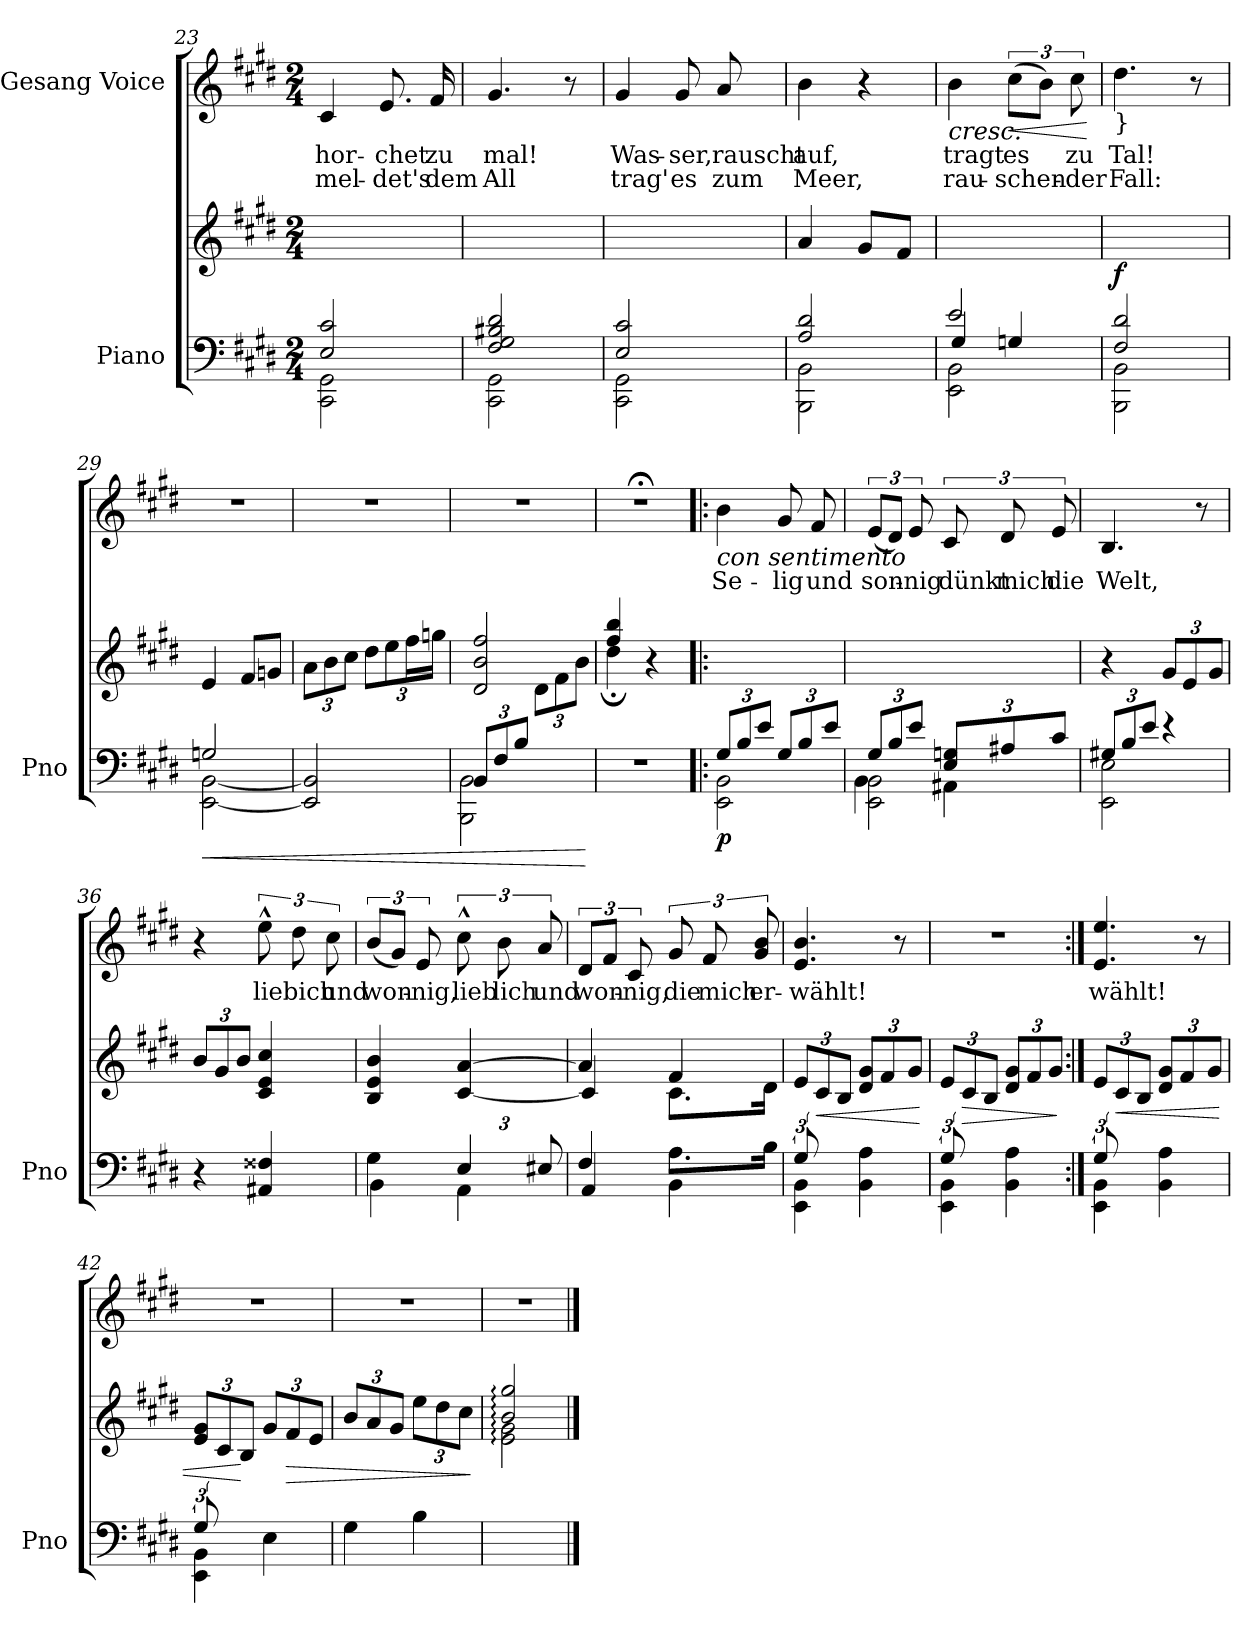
**kern	**kern	**dynam	**kern	**text	**text	**dynam
*part2	*part2	*part2	*part1	*part1	*part1	*part1
*staff3	*staff2	*staff2/3	*staff1	*staff1	*staff1	*staff1
*I"Piano	*	*	*I"Gesang Voice	*	*	*
*I'Pno	*	*	*	*	*	*
*clefF4	*clefG2	*	*clefG2	*	*	*
*k[f#c#g#d#]	*k[f#c#g#d#]	*	*k[f#c#g#d#]	*	*	*
*M2/4	*M2/4	*	*M2/4	*	*	*
=23	=23	=23	=23	=23	=23	=23
*^	*	*	*	*	*	*
!	!	!	!	!	!LO:LY:b	!LO:LY:b	!
2E/ 2c#/	2CC#\ 2GG#\	2ryy	.	4c#/	hor-	mel-	.
!	!	!	!	!	!LO:LY:b	!LO:LY:b	!
.	.	.	.	8.e/	-chet	-det's	.
!	!	!	!	!	!LO:LY:b	!LO:LY:b	!
.	.	.	.	16f#/	zu	dem	.
=24	=24	=24	=24	=24	=24	=24	=24
!	!	!	!	!	!LO:LY:b	!LO:LY:b	!
2F#/ 2G#/ 2B#X/ 2d#/	2CC#\ 2GG#\	2ryy	.	4.g#/	mal!	All	.
.	.	.	.	8r	.	.	.
=25	=25	=25	=25	=25	=25	=25	=25
!	!	!	!	!	!LO:LY:b	!LO:LY:b	!
2E/ 2c#/	2CC#\ 2GG#\	2ryy	.	4g#/	Was-	trag'	.
!	!	!	!	!	!LO:LY:b	!LO:LY:b	!
.	.	.	.	8g#/	-ser,	es	.
!	!	!	!	!	!LO:LY:b	!LO:LY:b	!
.	.	.	.	8a/	rauscht	zum	.
=26	=26	=26	=26	=26	=26	=26	=26
!	!	!	!	!	!LO:LY:b	!LO:LY:b	!
2A/ 2d#/	2BBB\ 2BB\	4a/	.	4b\	auf,	Meer,	.
.	.	8g#/L	.	4r	.	.	.
.	.	8f#/J	.	.	.	.	.
=27	=27	=27	=27	=27	=27	=27	=27
*	*^	*	*	*	*	*	*
!	!	!	!	!	!	!LO:LY:b	!LO:LY:b	!LO:HP:b
2e/	2EE\ 2BB\	4G#/	2ryy	.	4b\	tragt	rau-	<
!	!	!	!	!	!	!LO:LY:b	!LO:LY:b	!LO:HP:b
.	.	4Gn/	.	.	(12cc#\L	es	-schen-	<
.	.	.	.	.	12b\J)	.	.	.
!	!	!	!	!	!	!LO:LY:b	!LO:LY:b	!
.	.	.	.	.	12cc#\	zu	-der	.
*v	*v	*v	*	*	*	*	*	*
.	.	.	.	.	.	[
!!LO:LB:g=z
=28	=28	=28	=28	=28	=28	=28
*^	*	*	*	*	*	*
!	!	!	!	!LO:TX:b:t=}	!	!	!
!	!	!	!LO:DY:b	!	!LO:LY:b	!LO:LY:b	!
2F#/ 2d#/	2BBB\ 2BB\	2ryy	f	4.dd#\	Tal!	Fall:	.
.	.	.	.	8r	.	.	[
=29	=29	=29	=29	=29	=29	=29	=29
!	!	!	!LO:HP:b=2	!	!	!	!
2Gn/	[2EE\ [2BB\	4e/	<	2r	.	.	.
.	.	8f#/L	.	.	.	.	.
.	.	8gn/J	.	.	.	.	.
*v	*v	*	*	*	*	*	*
=30	=30	=30	=30	=30	=30	=30
*	*Xbrackettup	*	*	*	*	*
2EE/] 2BB/]	12a\L	.	2r	.	.	.
.	12b\	.	.	.	.	.
.	12cc#\J	.	.	.	.	.
.	12dd#\L	.	.	.	.	.
.	12ee\	.	.	.	.	.
.	24ff#\L	.	.	.	.	.
.	24ggn\JJ	.	.	.	.	.
=31	=31	=31	=31	=31	=31	=31
*Xbrackettup	*	*	*	*	*	*
*^	*^	*	*	*	*	*
12BB/L	2BBB\ 2BB\	2d#/ 2b/ 2ff#/	4ryy	.	2r	.	.	.
12F#/	.	.	.	.	.	.	.	.
12B/J	.	.	.	.	.	.	.	.
4ryy	.	.	12d#\L	.	.	.	.	.
.	.	.	12f#\	.	.	.	.	.
.	.	.	12b\J	.	.	.	.	.
*v	*v	*	*	*	*	*	*	*
*	*v	*v	*	*	*	*	*
.	.	[	.	.	.	.
=32	=32	=32	=32	=32	=32	=32
*	*^	*	*	*	*	*
2r	4dd#\	4ff#/;< 4bb/;<	.	2r;<	.	.	.
.	4r	4ryy	.	.	.	.	.
=33!|:	=33!|:	=33!|:	=33!|:	=33!|:	=33!|:	=33!|:	=33!|:
*^	*	*	*	*	*	*	*
!	!	!	!	!	!LO:TX:b:i:t=con sentimento	!	!	!
!	!	!	!	!LO:DY:b=2	!	!LO:LY:b	!	!
*	*	*v	*v	*	*	*	*	*
12G#/L	2EE\ 2BB\	2ryy	p	4b\	-Se-	.	.
12B/	.	.	.	.	.	.	.
12e/J	.	.	.	.	.	.	.
!	!	!	!	!	!LO:LY:b	!	!
12G#/L	.	.	.	8g#/	-lig	.	.
12B/	.	.	.	.	.	.	.
!	!	!	!	!	!LO:LY:b	!	!
.	.	.	.	8f#/	und	.	.
12e/J	.	.	.	.	.	.	.
!!LO:LB:g=z
=34	=34	=34	=34	=34	=34	=34	=34
*	*^	*	*	*	*	*	*
!	!	!	!	!	!	!LO:LY:b	!	!
12G#/L	2EE\ 2BB\	4BB\	2ryy	.	(12e/L	son-	.	.
12B/	.	.	.	.	12d#/J)	.	.	.
!	!	!	!	!	!	!LO:LY:b	!	!
12e/J	.	.	.	.	12e/	-nig	.	.
!	!	!	!	!	!	!LO:LY:b	!	!
12E/ 12Gn/L	.	4AA#X\	.	.	12c#/	dünkt	.	.
!	!	!	!	!	!	!LO:LY:b	!	!
12A#X/	.	.	.	.	12d#/	mich	.	.
!	!	!	!	!	!	!LO:LY:b	!	!
12c#/J	.	.	.	.	12e/	die	.	.
*	*v	*v	*	*	*	*	*	*
=35	=35	=35	=35	=35	=35	=35	=35
!	!	!	!	!	!LO:LY:b	!	!
12G#X/L	2EE\ 2E\	4r	.	4.B/	Welt,	.	.
12B/	.	.	.	.	.	.	.
12e/J	.	.	.	.	.	.	.
4r	.	12g#/L	.	.	.	.	.
.	.	12e/	.	.	.	.	.
.	.	.	.	8r	.	.	.
.	.	12g#/J	.	.	.	.	.
*v	*v	*	*	*	*	*	*
=36	=36	=36	=36	=36	=36	=36
4r	12b/L	.	4r	.	.	.
.	12g#/	.	.	.	.	.
.	12b/J	.	.	.	.	.
!	!	!	!	!LO:LY:b	!	!
4AA#X/ 4F##X/	4c#/ 4e/ 4cc#/	.	12ee^^\	liebich	.	.
.	.	.	12dd#\	.	.	.
!	!	!	!	!LO:LY:b	!	!
.	.	.	12cc#\	und	.	.
=37	=37	=37	=37	=37	=37	=37
*^	*	*	*	*	*	*
!	!	!	!	!	!LO:LY:b	!	!
4G#\	4BB\	4B/ 4e/ 4b/	.	(12b/L	won-	.	.
.	.	.	.	12g#/J)	.	.	.
!	!	!	!	!	!LO:LY:b	!	!
.	.	.	.	12e/	-nig,	.	.
!	!	!	!	!	!LO:LY:b	!	!
6E/	4AA\	[<4c#/ [4a/	.	12cc#^^\	lieb	.	.
!	!	!	!	!	!LO:LY:b	!	!
.	.	.	.	12b\	lich	.	.
!	!	!	!	!	!LO:LY:b	!	!
12E#X/	.	.	.	12a/	und	.	.
!!LO:LB:g=z
=38	=38	=38	=38	=38	=38	=38	=38
*	*	*^	*	*	*	*	*
!	!	!	!	!	!	!LO:LY:b	!	!
4F#/	4AA/	4a/]	4c#/]	.	12d#/L	won-	.	.
.	.	.	.	.	12f#/J	.	.	.
!	!	!	!	!	!	!LO:LY:b	!	!
.	.	.	.	.	12c#/	-nig,	.	.
!	!	!	!	!	!	!LO:LY:b	!	!
4BB\	8.A\L	4f#/	8.c#\L	.	12g#/	die	.	.
!	!	!	!	!	!	!LO:LY:b	!	!
.	.	.	.	.	12f#/	mich	.	.
!	!	!	!	!	!	!LO:LY:b	!	!
.	.	.	.	.	12g#/ 12b/	er-	.	.
.	16B\Jk	.	16d#\Jk	.	.	.	.	.
=39	=39	=39	=39	=39	=39	=39	=39	=39
*brackettup	*	*	*	*	*	*	*	*
!	!	!	!	!	!	!LO:LY:b	!	!
12G#/	4EE\ 4BB\	12e/L	12ryy	.	4.e/ 4.b/	-wählt!	.	.
!	!	!	!	!LO:HP:b	!	!	!	!
12%5ryy	.	12c#/	12ryy	<	.	.	.	.
.	.	12B/J	12ryy	.	.	.	.	.
.	4BB\ 4A\	12d#/ 12g#/L	4ryy	.	.	.	.	.
.	.	12f#/	.	.	.	.	.	.
.	.	.	.	.	8r	.	.	.
.	.	12g#/J	.	.	.	.	.	.
*v	*v	*	*	*	*	*	*	*
*	*v	*v	*	*	*	*	*
.	.	[	.	.	.	.
=40	=40	=40	=40	=40	=40	=40
*^	*^	*	*	*	*	*
12G#/	4EE\ 4BB\	12e/L	12ryy	.	2r	.	.	.
!	!	!	!	!LO:HP:b	!	!	!	!
12%5ryy	.	12c#/	12ryy	>	.	.	.	.
.	.	12B/J	12ryy	.	.	.	.	.
.	4BB\ 4A\	12d#/ 12g#/L	4ryy	.	.	.	.	.
.	.	12f#/	.	.	.	.	.	.
.	.	12g#/J	.	.	.	.	.	.
*v	*v	*	*	*	*	*	*	*
*	*v	*v	*	*	*	*	*
.	.	]	.	.	.	.
=41:|!	=41:|!	=41:|!	=41:|!	=41:|!	=41:|!	=41:|!
*^	*^	*	*	*	*	*
!	!	!	!	!	!	!LO:LY:b	!	!
12G#/	4EE\ 4BB\	12e/L	12ryy	.	4.e/ 4.ee/	wählt!	.	.
!	!	!	!	!LO:HP:b	!	!	!	!
12%5ryy	.	12c#/	12ryy	<	.	.	.	.
.	.	12B/J	12ryy	.	.	.	.	.
.	4BB\ 4A\	12d#/ 12g#/L	4ryy	.	.	.	.	.
.	.	12f#/	.	.	.	.	.	.
.	.	.	.	.	8r	.	.	.
.	.	12g#/J	.	.	.	.	.	.
=42	=42	=42	=42	=42	=42	=42	=42	=42
12G#/	4EE\ 4BB\	12e/ 12g#/L	12ryy	.	2r	.	.	.
12%5ryy	.	12c#/	12ryy	.	.	.	.	.
.	.	12B/J	12ryy	[	.	.	.	.
.	4E\	12g#/L	4ryy	.	.	.	.	.
!	!	!	!	!LO:HP:b	!	!	!	!
.	.	12f#/	.	>	.	.	.	.
.	.	12e/J	.	.	.	.	.	.
*v	*v	*	*	*	*	*	*	*
*	*v	*v	*	*	*	*	*
!!LO:PB:g=z
=43	=43	=43	=43	=43	=43	=43
4G#\	12b/L	.	2r	.	.	.
.	12a/	.	.	.	.	.
.	12g#/J	.	.	.	.	.
4B\	12ee\L	.	.	.	.	.
.	12dd#\	.	.	.	.	.
.	12cc#\J	.	.	.	.	.
.	.	]	.	.	.	.
=44	=44	=44	=44	=44	=44	=44
*	*^	*	*	*	*	*
2ryy	2b/: 2gg#/:	2e\: 2g#\:	.	2r	.	.	.
*	*v	*v	*	*	*	*	*
==	==	==	==	==	==	==
*-	*-	*-	*-	*-	*-	*-
